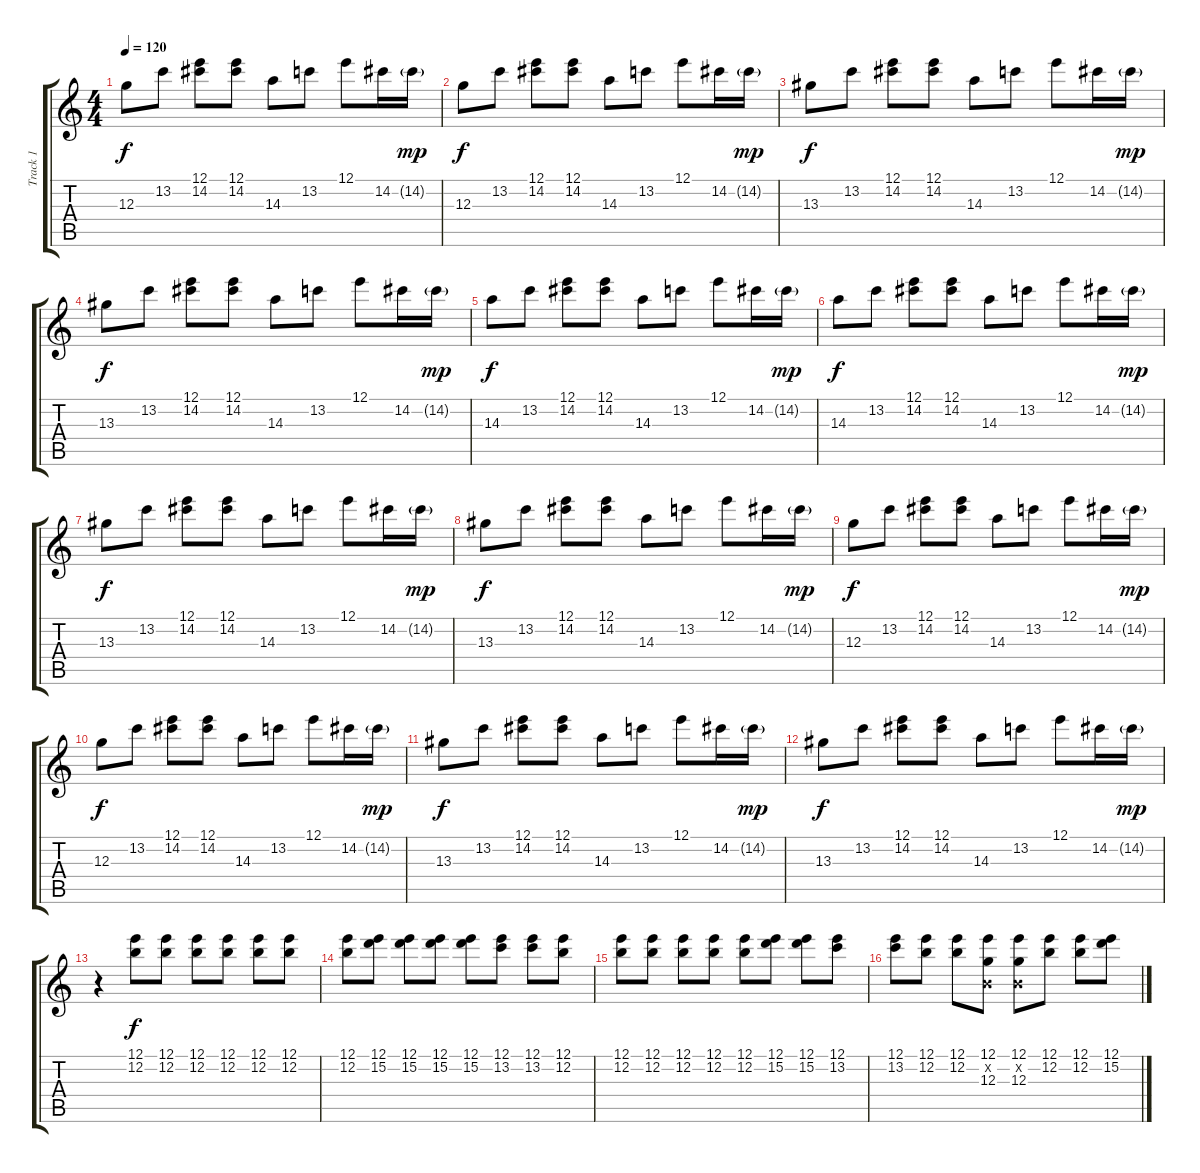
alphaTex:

\track ("Track 1" "Track 1") {instrument acousticguitarnylon}
\staff {score tabs}
\tuning (E4 B3 G3 D3 A2 E2) {hide}
\ts (4 4)
\tempo 120
\clef g2
\ks c
12.3.8{dy f} 13.2.8 (12.1 14.2).8 (12.1 14.2).8 14.3.8 13.2.8 12.1.8 14.2.16 14.2{g}.16{dy mp} |
12.3.8{dy f} 13.2.8 (12.1 14.2).8 (12.1 14.2).8 14.3.8 13.2.8 12.1.8 14.2.16 14.2{g}.16{dy mp} |
13.3.8{dy f} 13.2.8 (12.1 14.2).8 (12.1 14.2).8 14.3.8 13.2.8 12.1.8 14.2.16 14.2{g}.16{dy mp} |
13.3.8{dy f} 13.2.8 (12.1 14.2).8 (12.1 14.2).8 14.3.8 13.2.8 12.1.8 14.2.16 14.2{g}.16{dy mp} |
14.3.8{dy f} 13.2.8 (12.1 14.2).8 (12.1 14.2).8 14.3.8 13.2.8 12.1.8 14.2.16 14.2{g}.16{dy mp} |
14.3.8{dy f} 13.2.8 (12.1 14.2).8 (12.1 14.2).8 14.3.8 13.2.8 12.1.8 14.2.16 14.2{g}.16{dy mp} |
13.3.8{dy f} 13.2.8 (12.1 14.2).8 (12.1 14.2).8 14.3.8 13.2.8 12.1.8 14.2.16 14.2{g}.16{dy mp} |
13.3.8{dy f} 13.2.8 (12.1 14.2).8 (12.1 14.2).8 14.3.8 13.2.8 12.1.8 14.2.16 14.2{g}.16{dy mp} |
12.3.8{dy f} 13.2.8 (12.1 14.2).8 (12.1 14.2).8 14.3.8 13.2.8 12.1.8 14.2.16 14.2{g}.16{dy mp} |
12.3.8{dy f} 13.2.8 (12.1 14.2).8 (12.1 14.2).8 14.3.8 13.2.8 12.1.8 14.2.16 14.2{g}.16{dy mp} |
13.3.8{dy f} 13.2.8 (12.1 14.2).8 (12.1 14.2).8 14.3.8 13.2.8 12.1.8 14.2.16 14.2{g}.16{dy mp} |
13.3.8{dy f} 13.2.8 (12.1 14.2).8 (12.1 14.2).8 14.3.8 13.2.8 12.1.8 14.2.16 14.2{g}.16{dy mp} |
r.4 (12.1 12.2).8{dy f} (12.1 12.2).8 (12.1 12.2).8 (12.1 12.2).8 (12.1 12.2).8 (12.1 12.2).8 |
(12.1 12.2).8 (12.1 15.2).8 (12.1 15.2).8 (12.1 15.2).8 (12.1 15.2).8 (12.1 13.2).8 (12.1 13.2).8 (12.1 12.2).8 |
(12.1 12.2).8 (12.1 12.2).8 (12.1 12.2).8 (12.1 12.2).8 (12.1 12.2).8 (12.1 15.2).8 (12.1 15.2).8 (12.1 13.2).8 |
(12.1 13.2).8 (12.1 12.2).8 (12.1 12.2).8 (12.1 0.2{x} 12.3).8 (12.1 0.2{x} 12.3).8 (12.1 12.2).8 (12.1 12.2).8 (12.1 15.2).8
